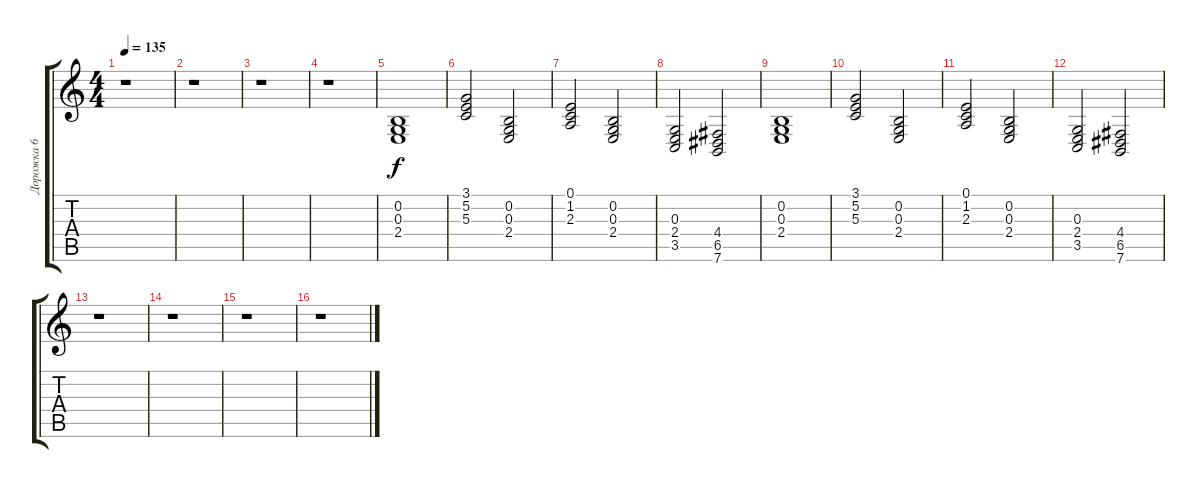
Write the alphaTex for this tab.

\track ("Дорожка 6" "Дорожка 6") {instrument stringensemble1}
\staff {score tabs}
\tuning (E4 B3 G3 D3 A2 E2) {hide}
\ts (4 4)
\tempo 135
\clef g2
\ks c
r.1{dy f} |
r.1 |
r.1 |
r.1 |
(0.2 0.3 2.4).1 |
(3.1 5.2 5.3).2 (0.2 0.3 2.4).2 |
(0.1 1.2 2.3).2 (0.2 0.3 2.4).2 |
(0.3 2.4 3.5).2 (4.4 6.5 7.6).2 |
(0.2 0.3 2.4).1 |
(3.1 5.2 5.3).2 (0.2 0.3 2.4).2 |
(0.1 1.2 2.3).2 (0.2 0.3 2.4).2 |
(0.3 2.4 3.5).2 (4.4 6.5 7.6).2 |
r.1 |
r.1 |
r.1 |
r.1
